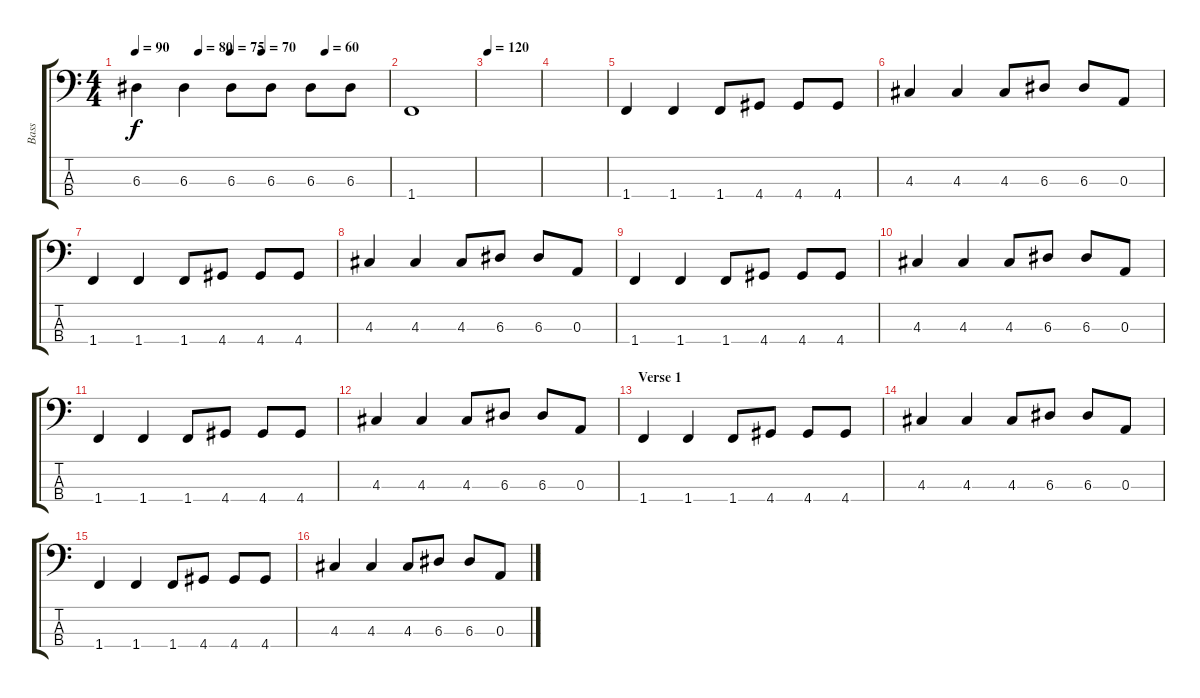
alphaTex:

\track ("Bass" "Bass") {instrument electricbassfinger}
\staff {score tabs}
\tuning (G2 D2 A1 E1) {hide}
\ts (4 4)
\tempo 90
\tempo (80 0.25)
\tempo (75 0.375)
\tempo (70 0.5)
\tempo (60 0.75)
\clef f4
\ks c
6.3.4{dy f} 6.3.4 6.3.8 6.3.8 6.3.8 6.3.8 |
1.4.1 |
\tempo 120
|
|
1.4.4 1.4.4 1.4.8 4.4.8 4.4.8 4.4.8 |
4.3.4 4.3.4 4.3.8 6.3.8 6.3.8 0.3.8 |
1.4.4 1.4.4 1.4.8 4.4.8 4.4.8 4.4.8 |
4.3.4 4.3.4 4.3.8 6.3.8 6.3.8 0.3.8 |
1.4.4 1.4.4 1.4.8 4.4.8 4.4.8 4.4.8 |
4.3.4 4.3.4 4.3.8 6.3.8 6.3.8 0.3.8 |
1.4.4 1.4.4 1.4.8 4.4.8 4.4.8 4.4.8 |
4.3.4 4.3.4 4.3.8 6.3.8 6.3.8 0.3.8 |
\section ("" "Verse 1")
1.4.4 1.4.4 1.4.8 4.4.8 4.4.8 4.4.8 |
4.3.4 4.3.4 4.3.8 6.3.8 6.3.8 0.3.8 |
1.4.4 1.4.4 1.4.8 4.4.8 4.4.8 4.4.8 |
4.3.4 4.3.4 4.3.8 6.3.8 6.3.8 0.3.8
